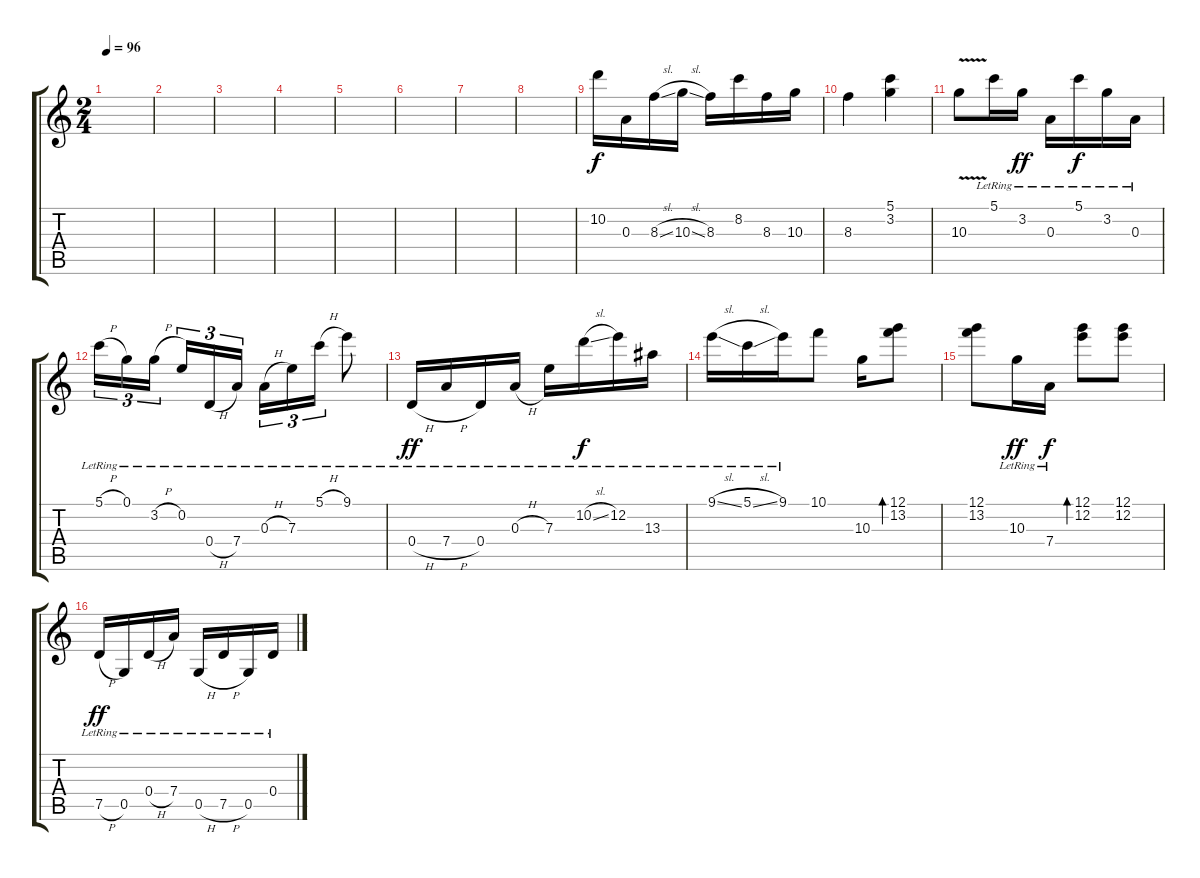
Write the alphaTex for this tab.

\track "" {instrument distortionguitar}
\staff {score tabs}
\tuning (G4 E4 A3 D3 G2 C2) {hide}
\ts (2 4)
\tempo 96
\clef g2
\ks c
|
|
|
|
|
|
|
|
10.2.16{instrument electricguitarjazz} 0.3.16 8.3{sl}.16 10.3{sl}.16 8.3.16 8.2.16 8.3.16 10.3.16 |
8.3.4 (5.1 3.2).4 |
10.3{v}.8 5.1{lr}.16 3.2{lr}.16{dy ff} 0.3{lr}.16 5.1{lr}.16{dy f} 3.2{lr}.16 0.3{lr}.16 |
5.1{h lr}.16{tu (3 2)} 0.1{lr}.16{tu (3 2)} 3.2{h lr}.16{tu (3 2) beam splitsecondary} 0.2{lr}.16{tu (3 2)} 0.4{h lr}.16{tu (3 2)} 7.4{lr}.16{tu (3 2)} 0.3{h lr}.16{tu (3 2)} 7.3{lr}.16{tu (3 2)} 5.1{h lr}.16{tu (3 2)} 9.1{lr}.8 |
0.4{h lr}.16{dy ff} 7.4{h lr}.16 0.4{lr}.16 0.3{h lr}.16 7.3{lr}.16 10.2{sl lr}.16{dy f} 12.2{lr}.16 13.3{lr}.16 |
9.1{sl lr}.16 5.1{sl lr}.16 9.1{lr}.16 10.1.8 10.3.16 (12.1 13.2).8{bd 60} |
(12.1 13.2).8 10.3{lr}.16{dy ff} 7.4{lr}.16{dy f} (12.1 12.2).8{bd 240} (12.1 12.2).8 |
7.5{h lr}.16{dy ff} 0.5{lr}.16 0.4{h lr}.16 7.4{lr}.16 0.5{h lr}.16 7.5{h lr}.16 0.5{lr}.16 0.4{h lr}.16
